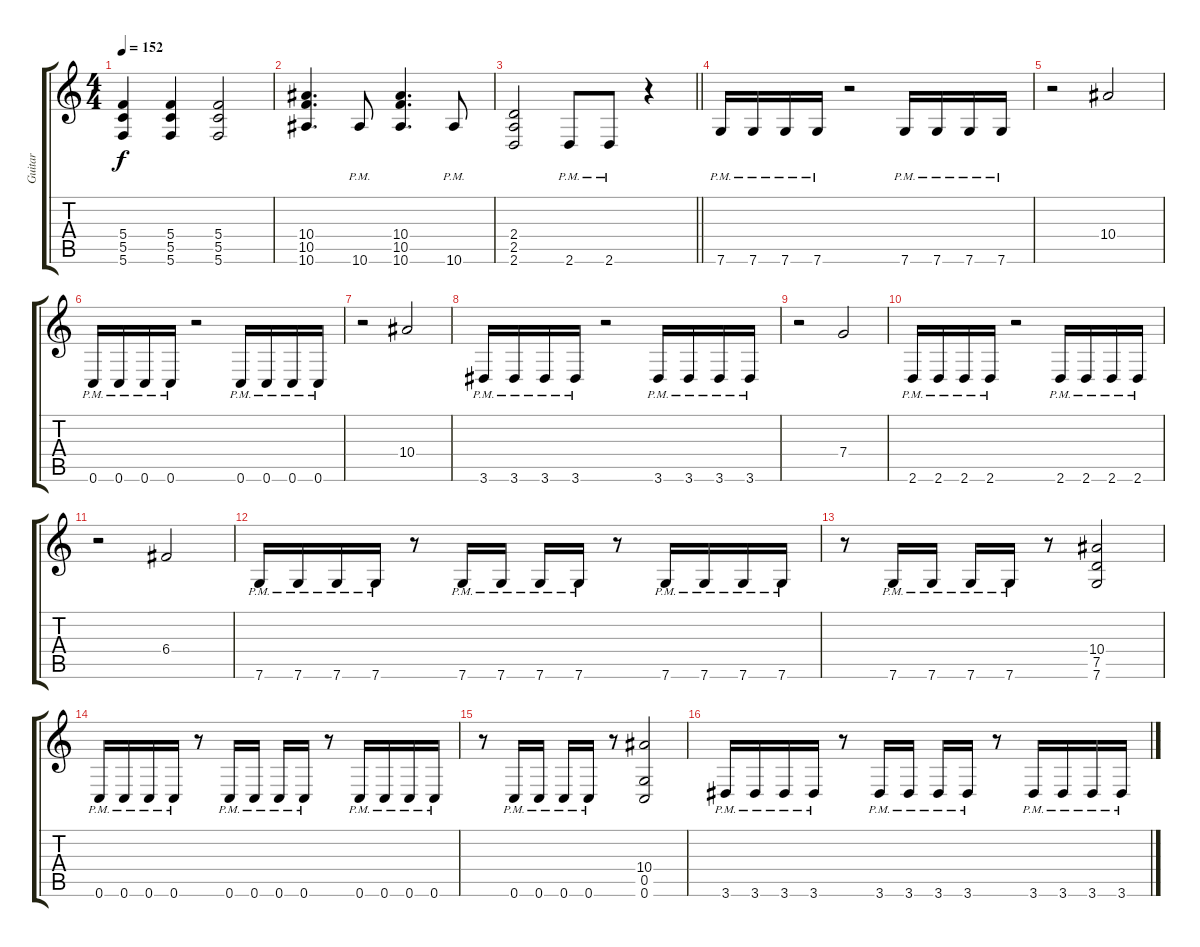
\track ("Guitar" "Guitar") {instrument distortionguitar}
\staff {score tabs}
\tuning (D4 A3 F3 C3 G2 C2) {hide}
\ts (4 4)
\tempo 152
\clef g2
\ks c
(5.4{t} 5.5{t} 5.6{t}).4{dy f} (5.4 5.5 5.6).4 (5.4 5.5 5.6).2 |
(10.4 10.5 10.6).4{d} 10.6{pm}.8 (10.4 10.5 10.6).4{d} 10.6{pm}.8 |
\barLineRight lightlight
(2.4 2.5 2.6).2 2.6{pm}.8 2.6{pm}.8 r.4 |
\section ("" " ")
7.6{pm}.16 7.6{pm}.16 7.6{pm}.16 7.6{pm}.16 r.2 7.6{pm}.16 7.6{pm}.16 7.6{pm}.16 7.6{pm}.16 |
r.2 10.4.2 |
0.6{pm}.16 0.6{pm}.16 0.6{pm}.16 0.6{pm}.16 r.2 0.6{pm}.16 0.6{pm}.16 0.6{pm}.16 0.6{pm}.16 |
r.2 10.4.2 |
3.6{pm}.16 3.6{pm}.16 3.6{pm}.16 3.6{pm}.16 r.2 3.6{pm}.16 3.6{pm}.16 3.6{pm}.16 3.6{pm}.16 |
r.2 7.4.2 |
2.6{pm}.16 2.6{pm}.16 2.6{pm}.16 2.6{pm}.16 r.2 2.6{pm}.16 2.6{pm}.16 2.6{pm}.16 2.6{pm}.16 |
r.2 6.4.2 |
7.6{pm}.16 7.6{pm}.16 7.6{pm}.16 7.6{pm}.16 r.8 7.6{pm}.16 7.6{pm}.16 7.6{pm}.16 7.6{pm}.16 r.8 7.6{pm}.16 7.6{pm}.16 7.6{pm}.16 7.6{pm}.16 |
r.8 7.6{pm}.16 7.6{pm}.16 7.6{pm}.16 7.6{pm}.16 r.8 (10.4 7.5 7.6).2 |
0.6{pm}.16 0.6{pm}.16 0.6{pm}.16 0.6{pm}.16 r.8 0.6{pm}.16 0.6{pm}.16 0.6{pm}.16 0.6{pm}.16 r.8 0.6{pm}.16 0.6{pm}.16 0.6{pm}.16 0.6{pm}.16 |
r.8 0.6{pm}.16 0.6{pm}.16 0.6{pm}.16 0.6{pm}.16 r.8 (10.4 0.5 0.6).2 |
3.6{pm}.16 3.6{pm}.16 3.6{pm}.16 3.6{pm}.16 r.8 3.6{pm}.16 3.6{pm}.16 3.6{pm}.16 3.6{pm}.16 r.8 3.6{pm}.16 3.6{pm}.16 3.6{pm}.16 3.6{pm}.16
